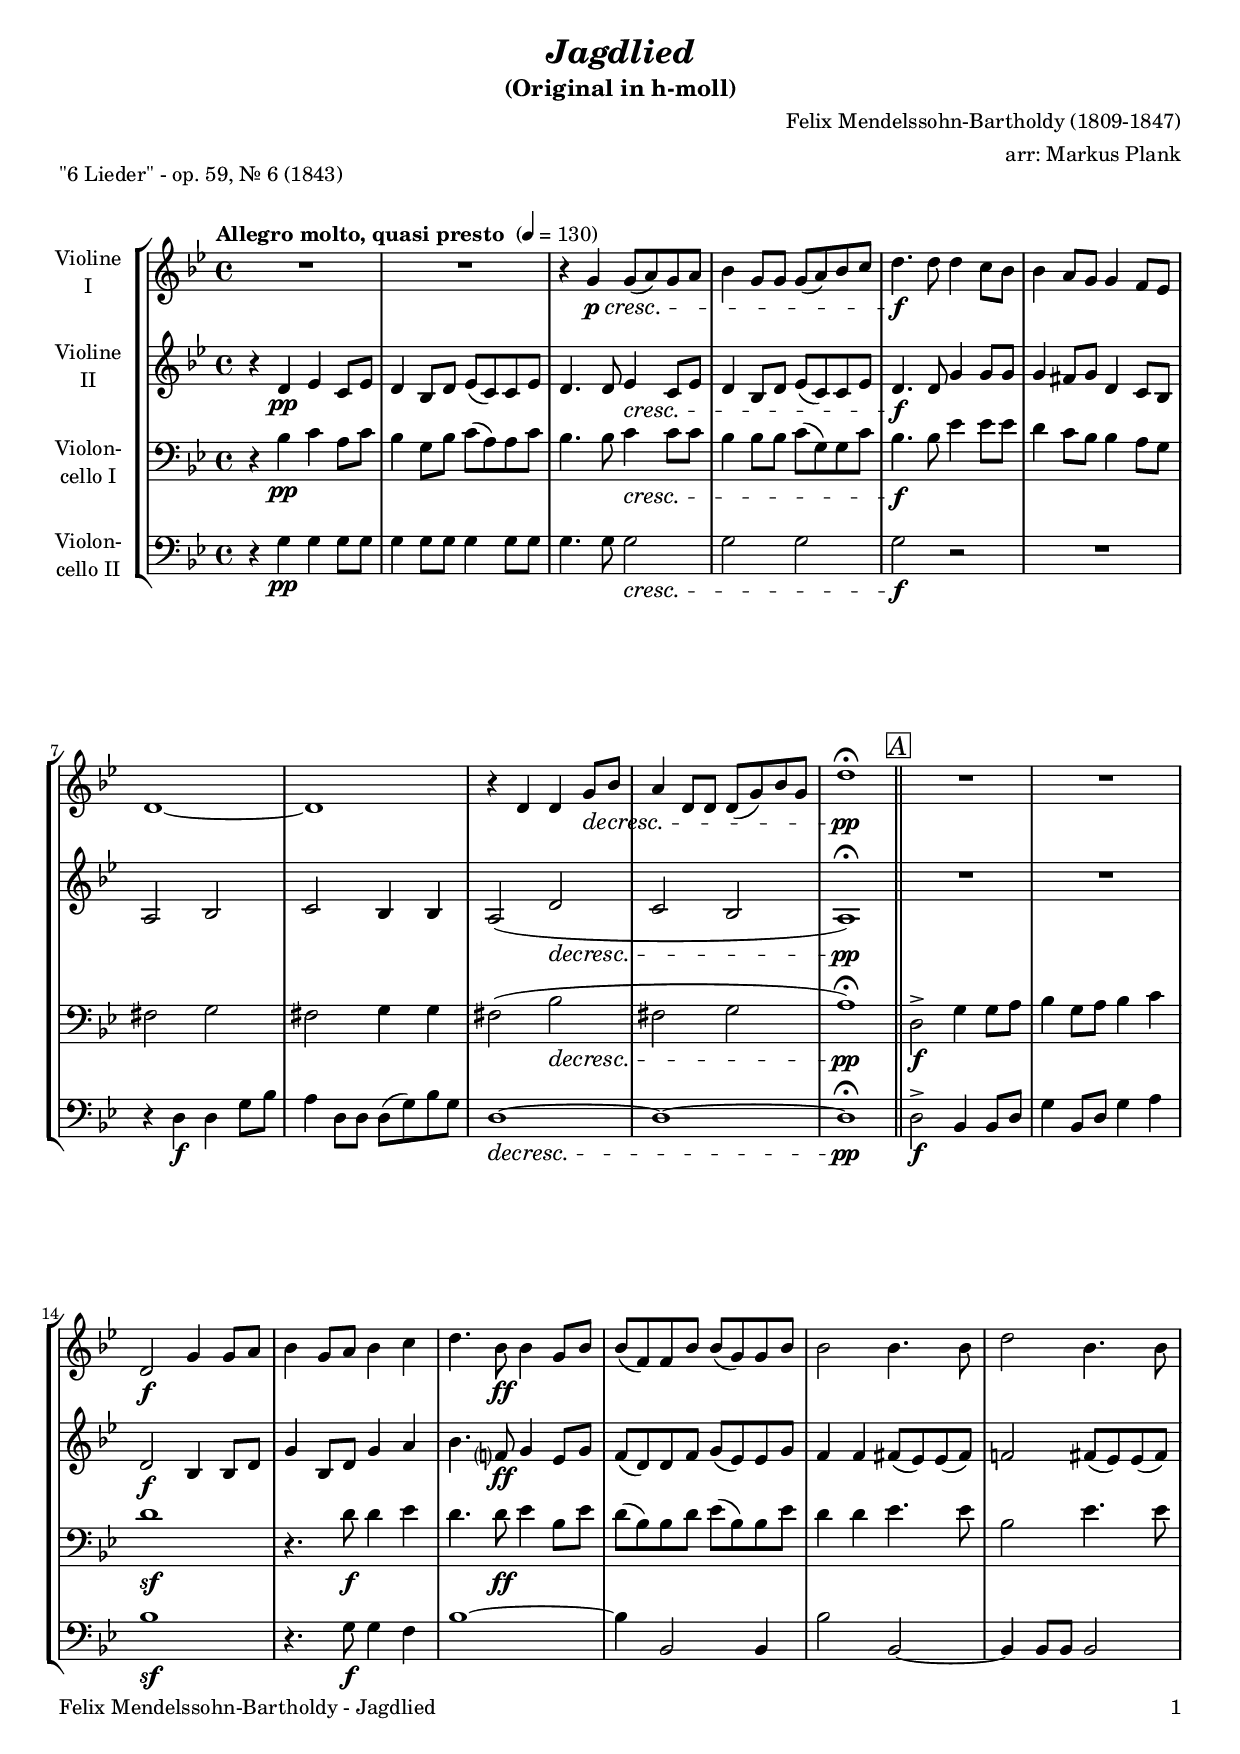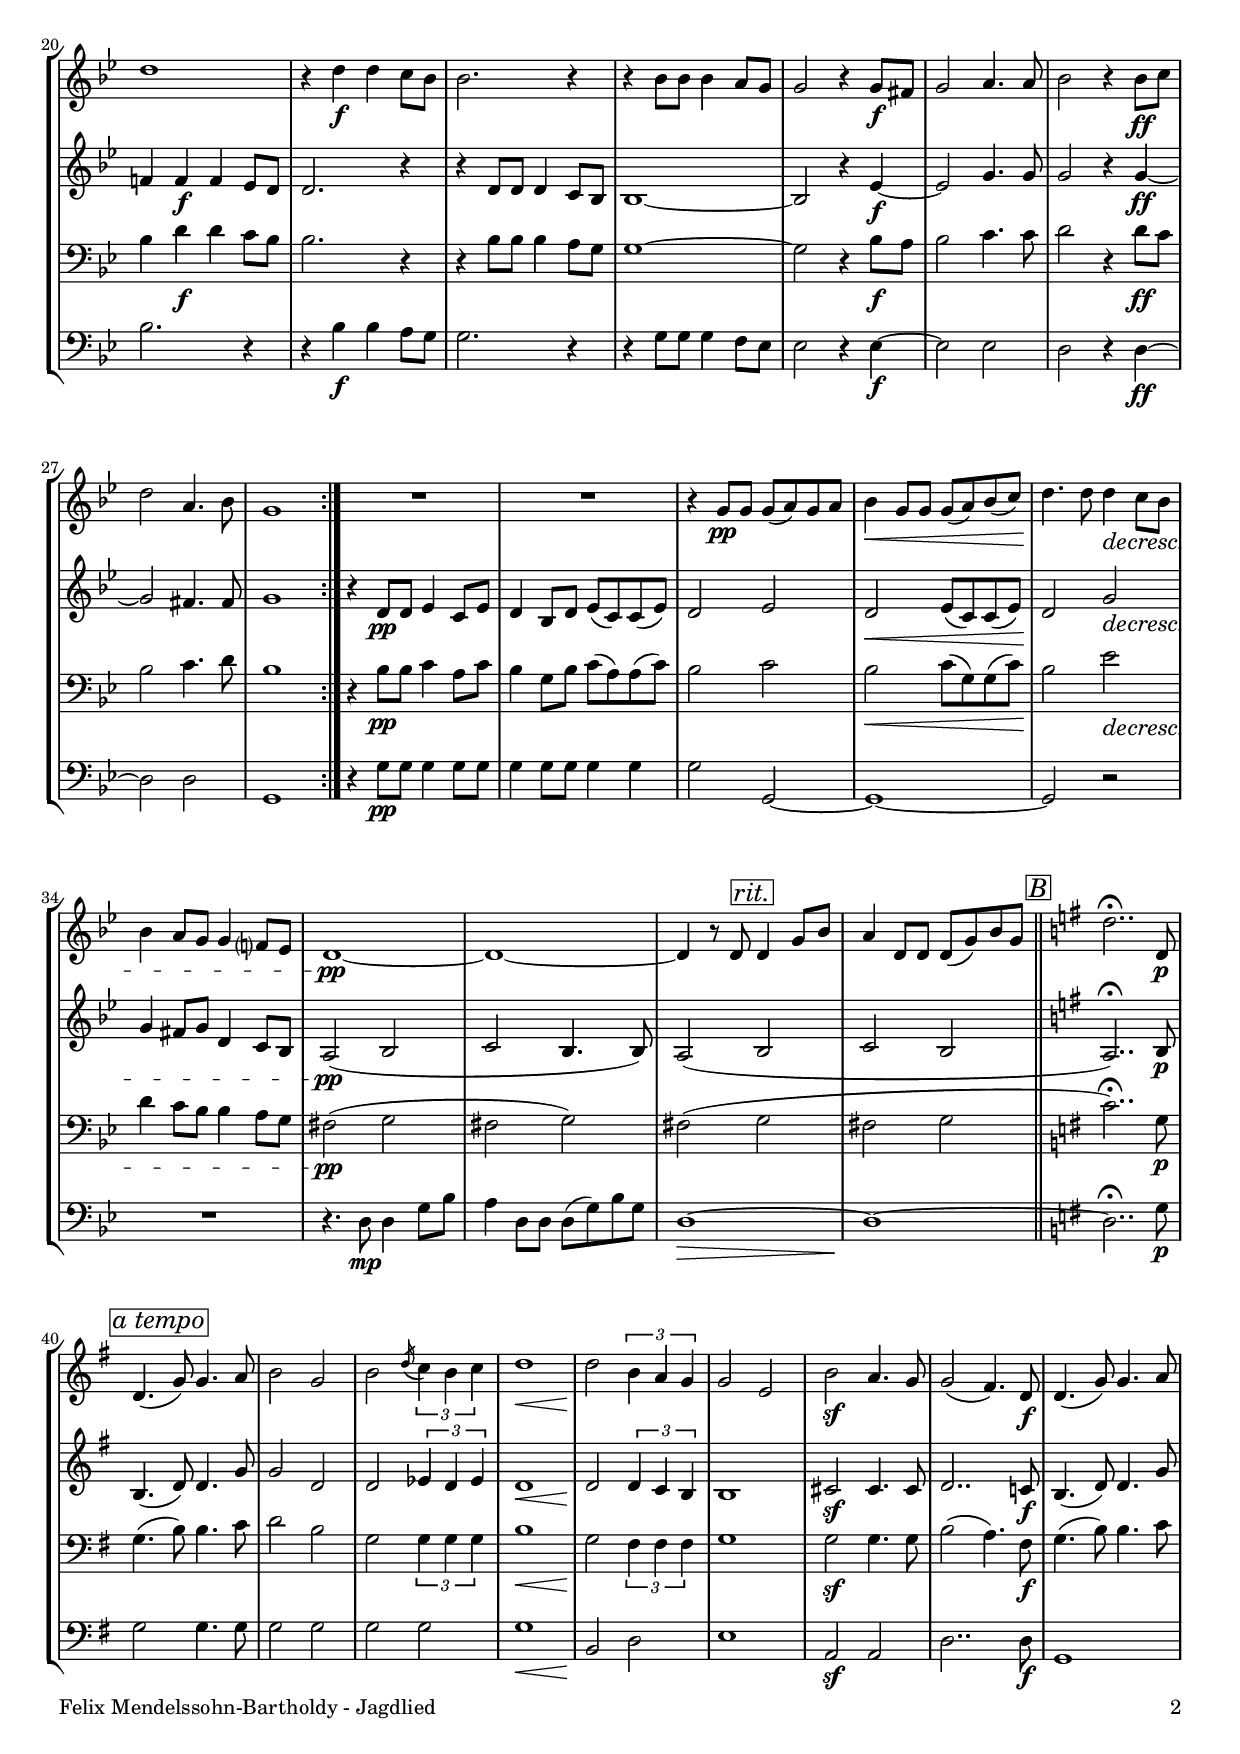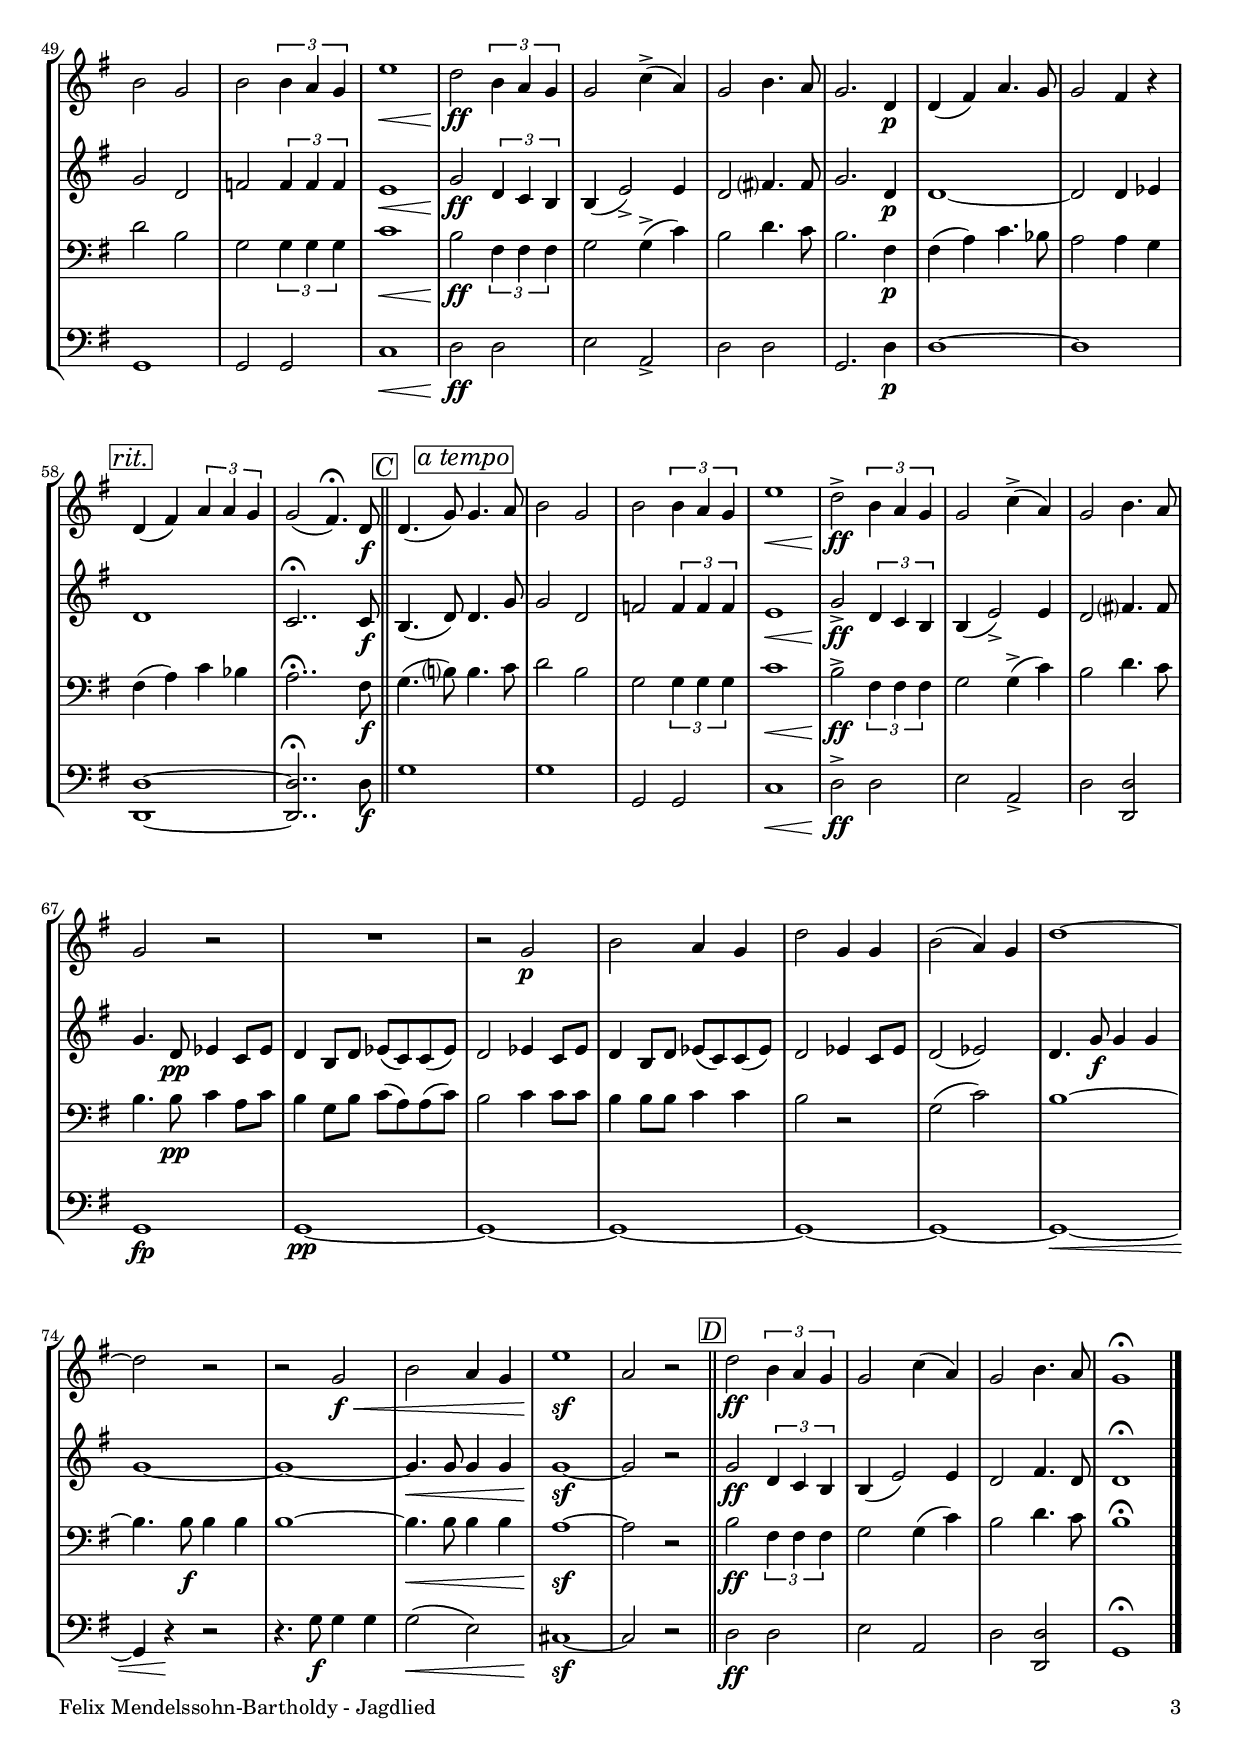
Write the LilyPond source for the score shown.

\version "2.20.2"
\include "deutsch.ly"

#(set-global-staff-size 18)

\header {
  title     = \markup \bold \italic "Jagdlied"
  subtitle  = "(Original in h-moll)"
  composer  = "Felix Mendelssohn-Bartholdy (1809-1847)"
  arranger  = "arr: Markus Plank"
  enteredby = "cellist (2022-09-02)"
  piece     = "\"6 Lieder\" - op. 59, Nr. 6 (1843)"
}

voiceconsts = {
  \key a \minor
  \time 4/4
  \clef "treble"
%  \numericTimeSignature
  \compressEmptyMeasures
  % Set default beaming for all staves
%  \set Timing.beamExceptions = #'()
%  \set Timing.baseMoment     = #(ly:make-moment 1 4)
%  \set Timing.beatStructure  = #'(1 1 1)
  \tempo "Allegro molto, quasi presto " 4=130
}

micl = "clarinet"
mifl = "flute"
miob = "oboe"
mifh = "french horn"
misx = "tenor sax"
mist = "string ensemble 1"
mivl = "violin"
miba = "cello"
mipz = "pizzicato strings"

boxa = { \bar "||" \mark \markup \box \italic "A" }
boxb = { \bar "||" \mark \markup \box \italic "B" \key a \major }
boxc = { \bar "||" \mark \markup \box \italic "C" }
boxd = { \bar "||" \mark \markup \box \italic "D" }

atem = \mark \markup \box \italic "a tempo"
rit  = \mark \markup \box \italic "rit."

va = \relative c'' {
  \voiceconsts

  \repeat volta 2 {
    R1*2
    r4 a\p\cresc a8( h) a h
    c4 a8 a a( h) c d
    e4.\f e8 e4 d8 c
    c4 h8 a a4 g8 f
    e1~
    e

    r4 e e a8\decresc c
    h4 e,8 e e( a) c a
    e'1\fermata\pp \boxa
    R1*2
    e,2\f a4 a8 h
    c4 a8 h c4 d
    e4. c8\ff c4 a8 c

    c( g) g c c( a) a c
    c2 c4. c8
    e2 c4. c8
    e1
    r4 e\f e d8 c
    c2. r4

    r c8 c c4 h8 a
    a2 r4 a8\f gis
    a2 h4. h8
    c2 r4 c8\ff d
    e2 h4. c8
    a1
  }

  R1*2
  r4 a8\pp a a( h) a h
  c4\< a8 a a( h) c( d)
  e4.\! e8 e4\decresc d8 c
  c4 h8 a a4 g?8 f
  e1~\pp

  e~
  e4 r8 e \rit e4 a8 c
  h4 e,8 e e( a) c a \boxb
  e'2..\fermata e,8\p \atem
  e4.( a8) a4. h8
  cis2 a

  cis \acciaccatura e16 \tuplet 3/2 2 { d4 cis d }
  e1\<
  e2\! \tuplet 3/2 2 { cis4 h a }
  a2 fis
  cis'\sf h4. a8
  a2( gis4.) e8\f
  e4.( a8) a4. h8
  cis2 a

  cis \tuplet 3/2 2 { cis4 h a }
  fis'1\<
  e2\!\ff \tuplet 3/2 2 { cis4 h a }
  a2 d4(-> h)
  a2 cis4. h8
  a2. e4\p
  e( gis) h4. a8
  a2 gis4 r \rit

  e( gis)  \tuplet 3/2 2 { h h a }
  a2( gis4.)\fermata e8\f \boxc
  e4.( a8) \atem a4. h8
  cis2 a
  cis \tuplet 3/2 2 { cis4 h a }
  fis'1\<
  e2->\!\ff \tuplet 3/2 2 { cis4 h a }
  a2 d4(-> h)

  a2 cis4. h8
  a2 r
  R1
  r2 a\p
  cis h4 a
  e'2 a,4 a
  cis2( h4) a
  e'1~
  e2 r

  r a,\f\<
  cis h4 a
  fis'1\!\sf
  h,2 r \boxd
  e\ff \tuplet 3/2 2 { cis4 h a }
  a2 d4( h)
  a2 cis4. h8
  a1\fermata \bar "|."
}

vb = \relative c' {
  \voiceconsts

  \repeat volta 2 {
    r4 e\pp f d8 f
    e4 c8 e f( d) d f
    e4. e8 f4\cresc d8 f
    e4 c8 e f( d) d f
    e4.\f e8 a4 a8 a

    a4 gis8 a e4 d8 c
    h2 c
    d c4 c
    h2( e\decresc
    d c
    h1)\fermata\pp \boxa
    R1*2

    e2\f c4 c8 e
    a4 c,8 e a4 h
    c4. g?8\ff a4 f8 a
    g( e) e g a( f) f a
    g4 g gis8( f) f( gis)
    g!2 gis8( f) f( gis)

    g!4 g\f g f8 e
    e2. r4
    r e8 e e4 d8 c
    c1~
    c2 r4 f~\f
    f2 a4. a8
    a2 r4 a~\ff

    a2 gis4. gis8
    a1
  }
  r4 e8\pp e f4 d8 f
  e4 c8 e f( d) d( f)
  e2 f
  e\< f8( d) d( f)

  e2\! a\decresc
  a4 gis8 a e4 d8 c
  h2(\pp c
  d c4. c8)
  h2( \rit c
  d c \boxb
  h2..)\fermata cis8\p \atem

  cis4.( e8) e4. a8
  a2 e
  e \tuplet 3/2 2 { f4 e f }
  e1\<
  e2\! \tuplet 3/2 2 { e4 d cis }
  cis1
  dis2\sf dis4. dis8

  e2.. d!8\f
  cis4.( e8) e4. a8
  a2 e
  g \tuplet 3/2 2 { g4 g g }
  fis1\<
  a2\!\ff \tuplet 3/2 2 { e4 d cis }
  cis( fis2)-> fis4

  e2 gis?4. gis8
  a2. e4\p
  e1~
  e2 e4 f \rit
  e1
  d2..\fermata d8\f \boxc
  cis4.( e8) \atem e4. a8
  a2 e

  g \tuplet 3/2 2 { g4 g g }
  fis1\<
  a2->\!\ff \tuplet 3/2 2 { e4 d cis }
  cis( fis2)-> fis4
  e2 gis?4. gis8
  a4. e8\pp f4 d8 f

  e4 cis8 e f( d) d( f)
  e2 f4 d8 f
  e4 cis8 e f( d) d( f)
  e2 f4 d8 f
  e2( f)
  e4. a8\f a4 a

  a1~
  a~
  a4.\< a8 a4 a
  a1~\!\sf
  a2 r \boxd
  a\ff \tuplet 3/2 2 { e4 d cis }
  cis( fis2) fis4
  e2 gis4. e8
  e1\fermata \bar "|."
}

vc = \relative c' {
  \voiceconsts
  \clef "bass"
  
  \repeat volta 2 {
    r4 c\pp d h8 d
    c4 a8 c d( h) h d
    c4. c8 d4\cresc d8 d
    c4 c8 c d( a) a d
    c4.\f c8 f4 f8 f
    e4 d8 c c4 h8 a

    gis2 a
    gis a4 a
    gis2( c\decresc
    gis a
    h1)\pp\fermata \boxa
    e,2->\f a4 a8 h
    c4 a8 h c4 d

    e1\sf
    r4. e8\f e4 f
    e4. e8\ff f4 c8 f
    e( c) c e f( c) c f
    e4 e f4. f8
    c2 f4. f8

    c4 e\f e d8 c
    c2. r4
    r c8 c c4 h8 a
    a1~
    a2 r4 c8\f h
    c2 d4. d8

    e2 r4 e8\ff d
    c2 d4. e8
    c1
  }
  r4 c8\pp c d4 h8 d
  c4 a8 c d( h) h( d)
  c2 d
  c\< d8( a) a( d)

  c2\! f\decresc
  e4 d8 c c4 h8 a
  gis2(\pp a
  gis a)
  gis( \rit a
  gis a \boxb
  d2..)\fermata a8\p \atem
  a4.( cis8) cis4. d8
  e2 cis
  a \tuplet 3/2 2 { a4 a a }
  cis1\<
  a2\! \tuplet 3/2 2 { gis4 gis gis }
  a1
  a2\sf a4. a8

  cis2( h4.) gis8\f
  a4.( cis8) cis4. d8
  e2 cis
  a \tuplet 3/2 2 { a4 a a }
  d1\<
  cis2\!\ff \tuplet 3/2 2 { gis4 gis gis }
  a2 a4(-> d)

  cis2 e4. d8
  cis2. gis4\p
  gis( h) d4. c8
  h2 h4 a \rit
  gis( h) d c
  h2..\fermata gis8\f \boxc
  a4.( cis?8) \atem cis4. d8
  e2 cis

  a \tuplet 3/2 2 { a4 a a }
  d1\<
  cis2->\!\ff \tuplet 3/2 2 { gis4 gis gis }
  a2 a4(-> d)
  cis2 e4. d8
  cis4. cis8\pp d4 h8 d

  cis4 a8 cis d( h) h( d)
  cis2 d4 d8 d
  cis4 cis8 cis d4 d
  cis2 r
  a( d)
  cis1~
  cis4. cis8\f cis4 cis

  cis1~
  cis4.\< cis8 cis4 cis
  h1~\!\sf
  h2 r \boxd
  cis\ff \tuplet 3/2 2 { gis4 gis gis }
  a2 a4( d)
  cis2 e4. d8
  cis1\fermata \bar "|."
}

vd = \relative c' {
  \voiceconsts
  \clef "bass"
  
  \repeat volta 2 {
    r4 a\pp a a8 a
    a4 a8 a a4 a8 a
    a4. a8 a2\cresc
    a a
    a\f r
    R1

    r4 e\f e a8 c
    h4 e,8 e e( a) c a
    e1~\decresc
    e~
    e\fermata\pp \boxa
    e2->\f c4 c8 e
    a4 c,8 e a4 h

    c1\sf
    r4. a8\f a4 g
    c1~
    c4 c,2 c4
    c'2 c,~
    c4 c8 c c2
    c'2. r4

    r c\f c h8 a
    a2. r4
    r a8 a a4 g8 f
    f2 r4 f~\f
    f2 f
    e r4 e~\ff
    e2 e

    a,1
  }
  r4 a'8\pp a a4 a8 a
  a4 a8 a a4 a
  a2 a,~
  a1~
  a2 r
  R1

  r4. e'8\mp e4 a8 c
  h4 e,8 e e( a) c a
  e1~\>
  e~\! \boxb
  e2..\fermata a8\p \atem
  a2 a4. a8
  a2 a

  a a
  a1\<
  cis,2\! e
  fis1
  h,2\sf h
  e2.. e8\f
  a,1
  a
  a2 a
  d1\<

  e2\!\ff e
  fis h,->
  e e
  a,2. e'4\p
  e1~
  e \rit
  <e, e'>~

  <e e'>2..\fermata e'8\f \boxc
  a1
  a
  a,2 a
  d1\<
  e2->\!\ff e
  fis h,->
  e <e, e'>

  a1\fp
  a~\pp
  a~a~
  a~
  a~
  a~\<
  a4 r\! r2

  r4. a'8\f a4 a
  a2(\< fis)
  dis1~\!\sf
  dis2 r \boxd
  e\ff e
  fis h,
  e <e, e'>
  a1\fermata \bar "|."
}


music = \new StaffGroup <<
      \new Staff {
	\set Staff.midiInstrument = \mivl
	\set Staff.instrumentName = \markup \center-column { "Violine" "I" }
	\transpose a g { \va }
      }

      \new Staff {
	\set Staff.midiInstrument = \mivl
	\set Staff.instrumentName = \markup \center-column { "Violine" "II" }
	\transpose a g { \vb }
      }

      \new Staff {
	\set Staff.midiInstrument = \miba
	\set Staff.instrumentName = \markup \center-column { "Violon-" "cello I" }
	\transpose a g { \vc }
      }

      \new Staff {
	\set Staff.midiInstrument = \miba
	\set Staff.instrumentName = \markup \center-column { "Violon-" "cello II" }
	\transpose a g { \vd }
      }
>>

\book {
   \paper {
    print-page-number = ##t
    print-first-page-number = ##t
    ragged-last-bottom = ##f
    oddHeaderMarkup = \markup \null
    evenHeaderMarkup = \markup \null
    oddFooterMarkup = \markup {
      \fill-line {
        \on-the-fly #print-page-number-check-first
        "Felix Mendelssohn-Bartholdy - Jagdlied" \fromproperty #'page:page-number-string
      }
    }
    evenFooterMarkup = \oddFooterMarkup
  } \score {
    \music
    \layout {}
  }

  \score {
    \unfoldRepeats \music

    \midi {
      \context {
        \Score
      }
    }
  }
}